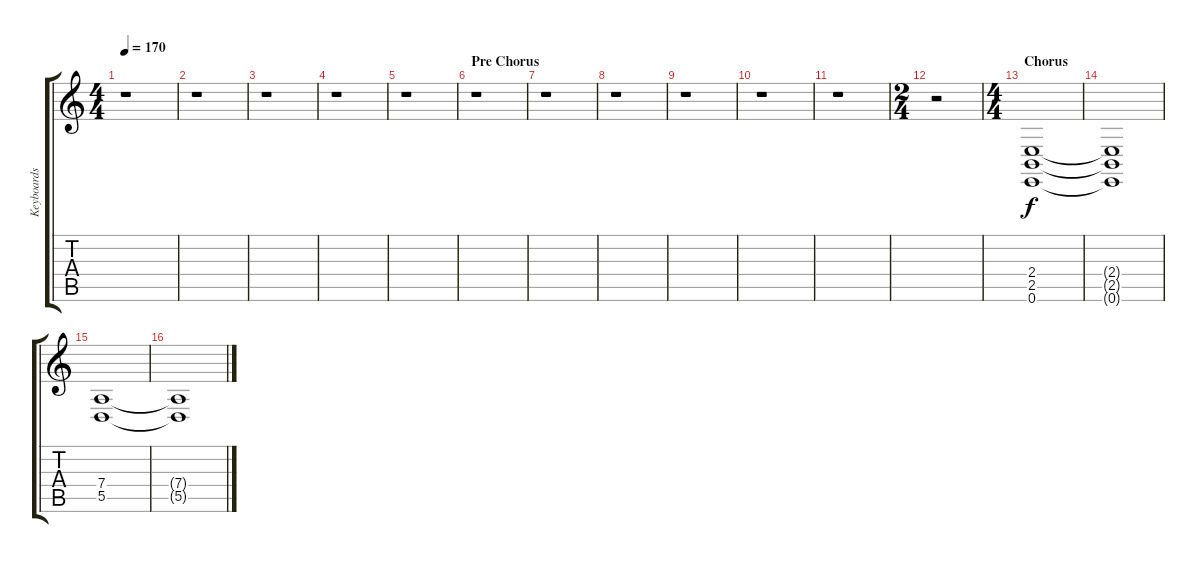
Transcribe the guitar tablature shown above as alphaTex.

\track ("Keyboards 2" "Keyboards ") {instrument stringensemble2}
\staff {score tabs}
\tuning (E4 B3 G3 D3 A2 E2) {hide}
\ts (4 4)
\tempo 170
\clef g2
\ks c
r.1{dy f} |
r.1 |
r.1 |
r.1 |
r.1 |
\section ("" "Pre Chorus")
r.1 |
r.1 |
r.1 |
r.1 |
r.1 |
r.1 |
\ts (2 4)
r.2 |
\ts (4 4)
\section ("" "Chorus")
(2.4 2.5 0.6).1 |
(2.4{t} 2.5{t} 0.6{t}).1 |
(7.4 5.5).1 |
(7.4{t} 5.5{t}).1
